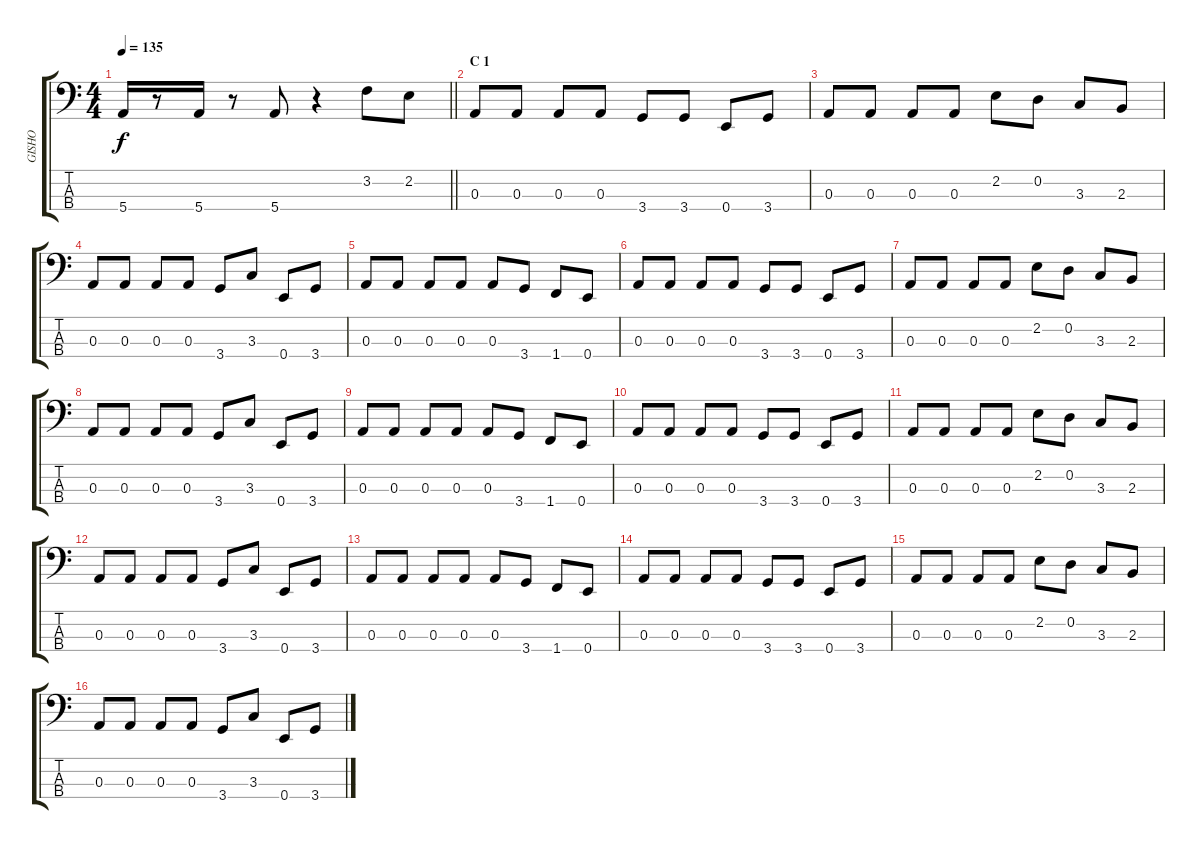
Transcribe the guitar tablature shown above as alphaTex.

\track ("GISHO" "GISHO") {instrument electricbasspick}
\staff {score tabs}
\tuning (G2 D2 A1 E1) {hide}
\ts (4 4)
\tempo 135
\clef f4
\barLineRight lightlight
\ks c
5.4.16{dy f} r.8 5.4.16 r.8 5.4.8 r.4 3.2.8 2.2.8 |
\section ("" "C 1")
0.3.8 0.3.8 0.3.8 0.3.8 3.4.8 3.4.8 0.4.8 3.4.8 |
0.3.8 0.3.8 0.3.8 0.3.8 2.2.8 0.2.8 3.3.8 2.3.8 |
0.3.8 0.3.8 0.3.8 0.3.8 3.4.8 3.3.8 0.4.8 3.4.8 |
0.3.8 0.3.8 0.3.8 0.3.8 0.3.8 3.4.8 1.4.8 0.4.8 |
0.3.8 0.3.8 0.3.8 0.3.8 3.4.8 3.4.8 0.4.8 3.4.8 |
0.3.8 0.3.8 0.3.8 0.3.8 2.2.8 0.2.8 3.3.8 2.3.8 |
0.3.8 0.3.8 0.3.8 0.3.8 3.4.8 3.3.8 0.4.8 3.4.8 |
0.3.8 0.3.8 0.3.8 0.3.8 0.3.8 3.4.8 1.4.8 0.4.8 |
0.3.8 0.3.8 0.3.8 0.3.8 3.4.8 3.4.8 0.4.8 3.4.8 |
0.3.8 0.3.8 0.3.8 0.3.8 2.2.8 0.2.8 3.3.8 2.3.8 |
0.3.8 0.3.8 0.3.8 0.3.8 3.4.8 3.3.8 0.4.8 3.4.8 |
0.3.8 0.3.8 0.3.8 0.3.8 0.3.8 3.4.8 1.4.8 0.4.8 |
0.3.8 0.3.8 0.3.8 0.3.8 3.4.8 3.4.8 0.4.8 3.4.8 |
0.3.8 0.3.8 0.3.8 0.3.8 2.2.8 0.2.8 3.3.8 2.3.8 |
0.3.8 0.3.8 0.3.8 0.3.8 3.4.8 3.3.8 0.4.8 3.4.8
